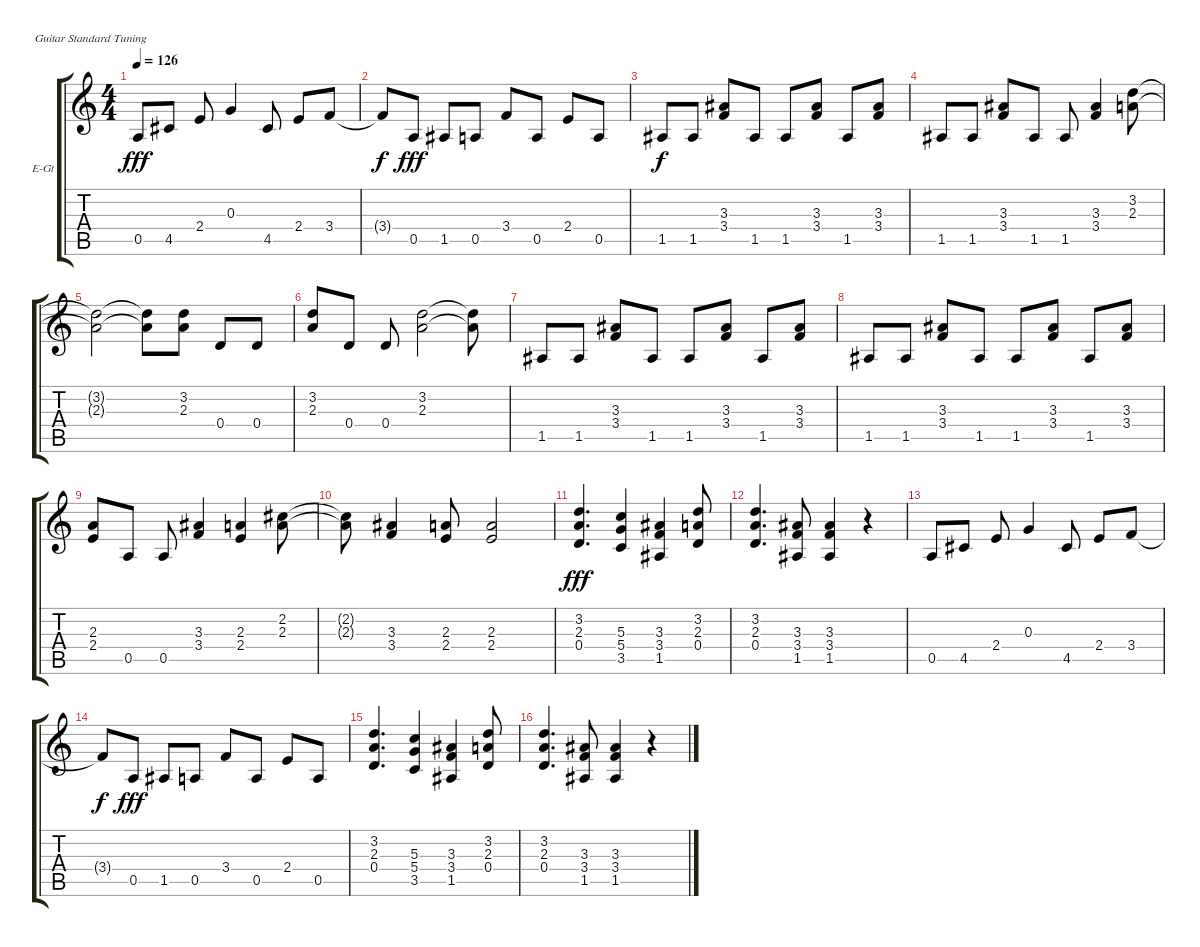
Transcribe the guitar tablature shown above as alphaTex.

\bracketExtendMode groupsimilarinstruments
\firstSystemTrackNameOrientation horizontal
\otherSystemsTrackNameOrientation horizontal
\track ("Владимир Холстинин" "E-Gt") {instrument distortionguitar}
\staff {score tabs}
\tuning (E4 B3 G3 D3 A2 E2)
\ts (4 4)
\tempo 126
\clef g2
\ks c
0.5.8{dy fff} 4.5.8 2.4.8 0.3.4 4.5.8 2.4.8 3.4.8 |
3.4{t}.8{dy f} 0.5.8{dy fff} 1.5.8 0.5.8 3.4.8 0.5.8 2.4.8 0.5.8 |
1.5.8{dy f} 1.5.8 (3.3 3.4).8 1.5.8 1.5.8 (3.3 3.4).8 1.5.8 (3.3 3.4).8 |
1.5.8 1.5.8 (3.3 3.4).8 1.5.8 1.5.8 (3.3 3.4).4 (3.2 2.3).8 |
(3.2{t} 2.3{t}).2 (3.2{t} 2.3{t}).8 (3.2 2.3).8 0.4.8 0.4.8 |
(3.2 2.3).8 0.4.8 0.4.8 (3.2 2.3).2 (3.2{t} 2.3{t}).8 |
1.5.8 1.5.8 (3.3 3.4).8 1.5.8 1.5.8 (3.3 3.4).8 1.5.8 (3.3 3.4).8 |
1.5.8 1.5.8 (3.3 3.4).8 1.5.8 1.5.8 (3.3 3.4).8 1.5.8 (3.3 3.4).8 |
(2.3 2.4).8 0.5.8 0.5.8 (3.3 3.4).4 (2.3 2.4).4 (2.2 2.3).8 |
(2.2{t} 2.3{t}).8 (3.3 3.4).4 (2.3 2.4).8 (2.3 2.4).2 |
(3.2 2.3 0.4).4{d dy fff} (5.3 5.4 3.5).4 (3.3 3.4 1.5).4 (3.2 2.3 0.4).8 |
(3.2 2.3 0.4).4{d} (3.3 3.4 1.5).8 (3.3 3.4 1.5).4 r.4 |
0.5.8 4.5.8 2.4.8 0.3.4 4.5.8 2.4.8 3.4.8 |
3.4{t}.8{dy f} 0.5.8{dy fff} 1.5.8 0.5.8 3.4.8 0.5.8 2.4.8 0.5.8 |
(3.2 2.3 0.4).4{d} (5.3 5.4 3.5).4 (3.3 3.4 1.5).4 (3.2 2.3 0.4).8 |
(3.2 2.3 0.4).4{d} (3.3 3.4 1.5).8 (3.3 3.4 1.5).4 r.4
